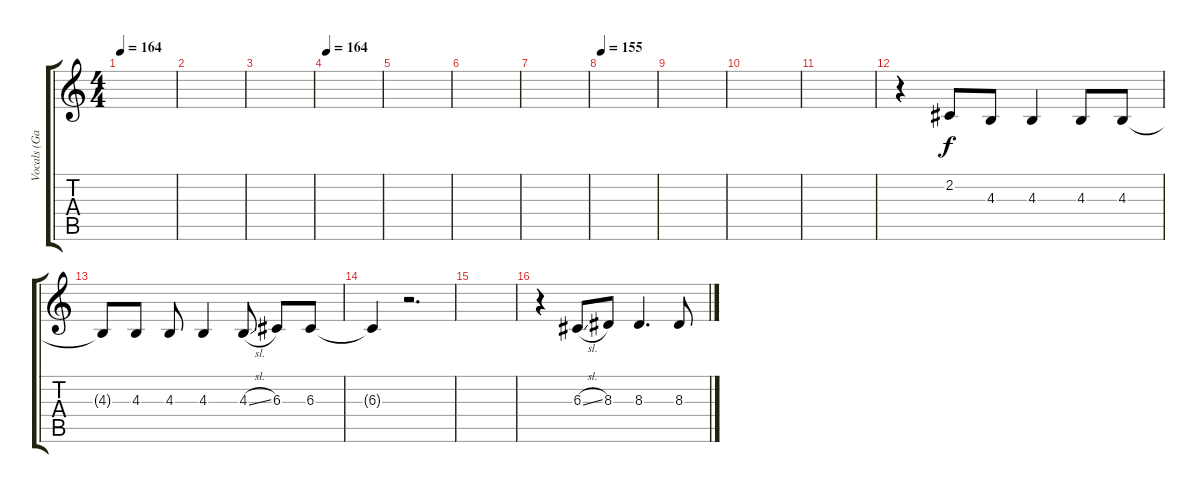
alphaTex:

\track ("Vocals (Gabriel)" "Vocals (Ga") {instrument synthvoice}
\staff {score tabs}
\tuning (E4 B3 G3 D3 A2 E2) {hide}
\ts (4 4)
\tempo 164
\clef g2
\ks c
|
|
|
\tempo 164
|
|
|
|
\tempo 155
|
|
|
|
r.4{volume 16 instrument lead6voice} 2.2.8{dy f} 4.3.8 4.3.4 4.3.8 4.3.8 |
4.3{t}.8 4.3.8 4.3.8 4.3.4 4.3{sl}.8 6.3.8 6.3.8 |
6.3{t}.4 r.2{d} |
|
r.4 6.3{sl}.8 8.3.8 8.3.4{d} 8.3.8
